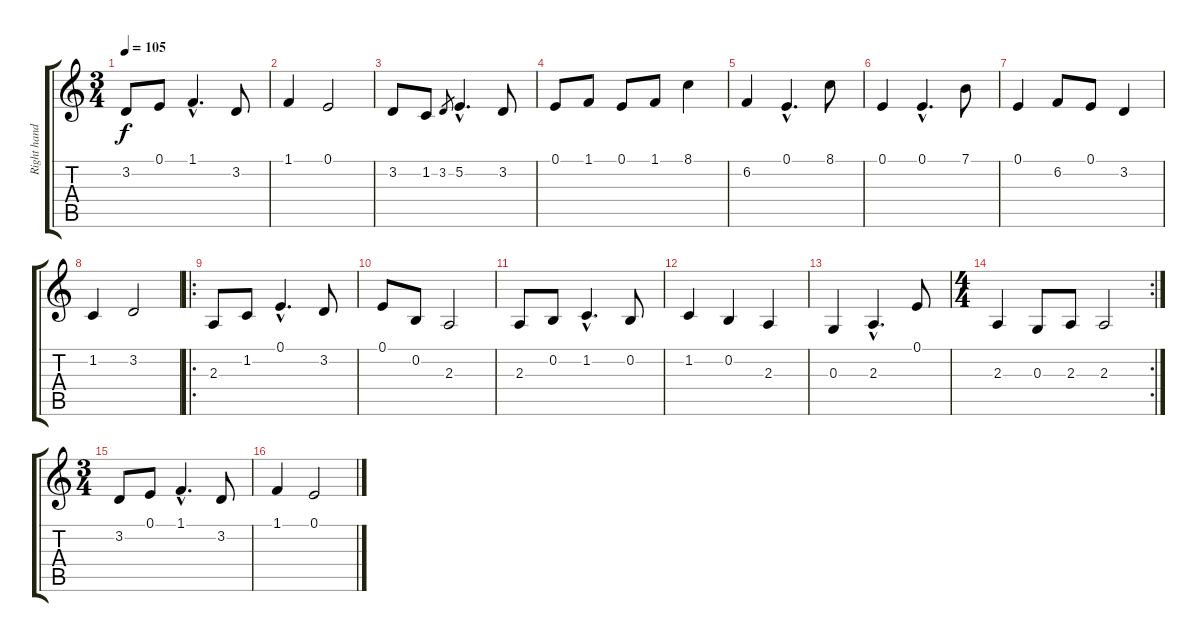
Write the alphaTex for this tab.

\track ("Right hand" "Right hand") {instrument brightacousticpiano}
\staff {score tabs}
\tuning (E4 B3 G3 D3 A2 E2) {hide}
\ts (3 4)
\tempo 105
\clef g2
\ks c
3.2.8{dy f} 0.1.8 1.1{hac}.4{d} 3.2.8 |
1.1.4 0.1.2 |
3.2.8 1.2.8 3.2.8{gr} 5.2{hac}.4{d} 3.2.8 |
0.1.8 1.1.8 0.1.8 1.1.8 8.1.4 |
6.2.4 0.1{hac}.4{d} 8.1.8 |
0.1.4 0.1{hac}.4{d} 7.1.8 |
0.1.4 6.2.8 0.1.8 3.2.4 |
1.2.4 3.2.2 |
\ro
2.3.8 1.2.8 0.1{hac}.4{d} 3.2.8 |
0.1.8 0.2.8 2.3.2 |
2.3.8 0.2.8 1.2{hac}.4{d} 0.2.8 |
1.2.4 0.2.4 2.3.4 |
0.3.4 2.3{hac}.4{d} 0.1.8 |
\rc 2
\ts (4 4)
2.3.4 0.3.8 2.3.8 2.3.2 |
\ts (3 4)
3.2.8 0.1.8 1.1{hac}.4{d} 3.2.8 |
1.1.4 0.1.2
